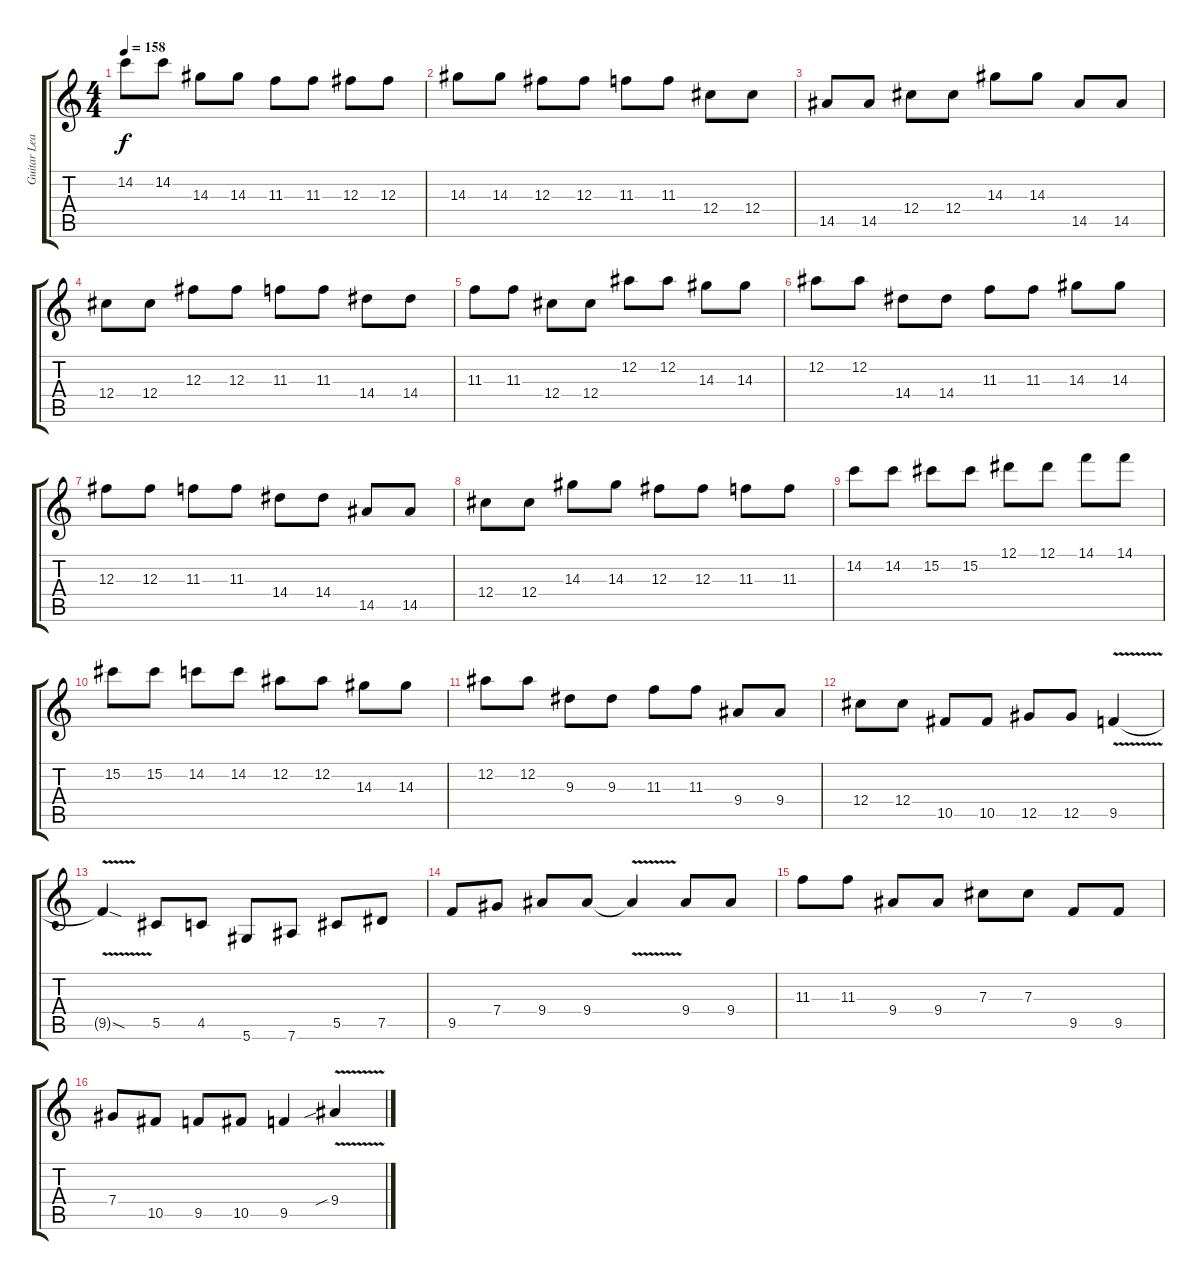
\track ("Guitar Lead" "Guitar Lea") {instrument electricguitarjazz}
\staff {score tabs}
\tuning (Eb4 Bb3 Gb3 Db3 Ab2 Eb2) {hide}
\ts (4 4)
\tempo 158
\clef g2
\ks c
14.2.8{dy f} 14.2.8 14.3.8 14.3.8 11.3.8 11.3.8 12.3.8 12.3.8 |
14.3.8 14.3.8 12.3.8 12.3.8 11.3.8 11.3.8 12.4.8 12.4.8 |
14.5.8 14.5.8 12.4.8 12.4.8 14.3.8 14.3.8 14.5.8 14.5.8 |
12.4.8 12.4.8 12.3.8 12.3.8 11.3.8 11.3.8 14.4.8 14.4.8 |
11.3.8 11.3.8 12.4.8 12.4.8 12.2.8 12.2.8 14.3.8 14.3.8 |
12.2.8 12.2.8 14.4.8 14.4.8 11.3.8 11.3.8 14.3.8 14.3.8 |
12.3.8 12.3.8 11.3.8 11.3.8 14.4.8 14.4.8 14.5.8 14.5.8 |
12.4.8 12.4.8 14.3.8 14.3.8 12.3.8 12.3.8 11.3.8 11.3.8 |
14.2.8 14.2.8 15.2.8 15.2.8 12.1.8 12.1.8 14.1.8 14.1.8 |
15.2.8 15.2.8 14.2.8 14.2.8 12.2.8 12.2.8 14.3.8 14.3.8 |
12.2.8 12.2.8 9.3.8 9.3.8 11.3.8 11.3.8 9.4.8 9.4.8 |
12.4.8 12.4.8 10.5.8 10.5.8 12.5.8 12.5.8 9.5{v}.4 |
9.5{sod t}.4 5.5.8 4.5.8 5.6.8 7.6.8 5.5.8 7.5.8 |
9.5.8 7.4.8 9.4.8 9.4.8 9.4{v t}.4 9.4.8 9.4.8 |
11.3.8 11.3.8 9.4.8 9.4.8 7.3.8 7.3.8 9.5.8 9.5.8 |
7.4.8 10.5.8 9.5.8 10.5.8 9.5.4 9.4{v sib}.4
